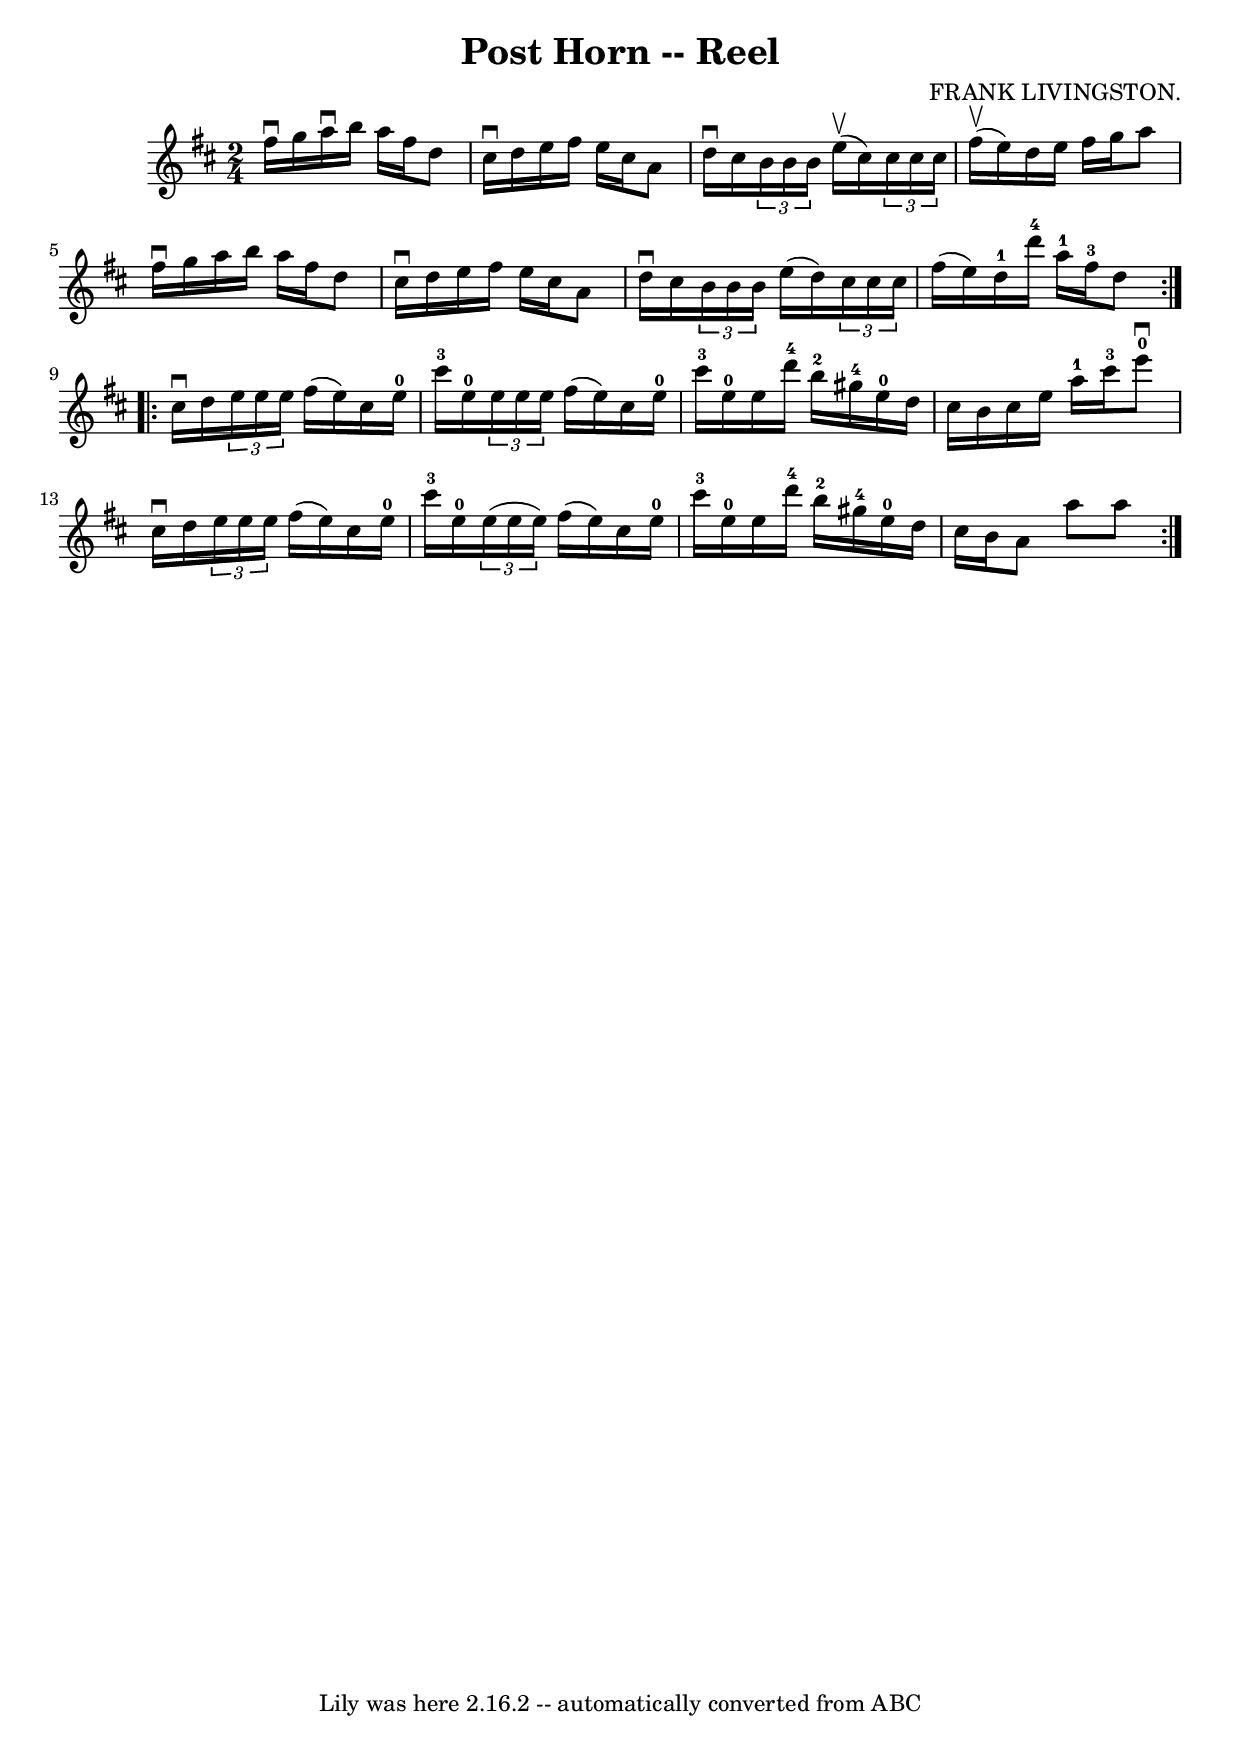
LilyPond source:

\version "2.7.40"
\include "Mammoth.ily"
\header {
	%% book = "Ryan's Mammoth Collection"
	composer = "FRANK LIVINGSTON."
	crossRefNumber = "1"
	footnotes = "\\\\307"
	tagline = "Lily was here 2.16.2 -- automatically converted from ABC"
	title = "Post Horn -- Reel"
}
voicedefault =  {


\repeat volta 2 {
\time 2/4 
\key d \major fis''16^\downbow g''16  |
 a''16 
^\downbow b''16 a''16 fis''16 d''8 cis''16^\downbow d''16    
|
 e''16 fis''16 e''16 cis''16 a'8 d''16^\downbow   
cis''16    |
   \times 2/3 { b'16 b'16 b'16  } e''16^\upbow(
cis''16)   \times 2/3 { cis''16 cis''16 cis''16  } fis''16 
^\upbow(e''16)   |
 d''16 e''16 fis''16 g''16 a''8    
fis''16^\downbow g''16    |
 a''16 b''16 a''16 fis''16    
d''8 cis''16^\downbow d''16    |
 e''16 fis''16 e''16    
cis''16 a'8 d''16^\downbow cis''16    |
   \times 2/3 { b'16   
 b'16 b'16  } e''16 (d''16)   \times 2/3 { cis''16 cis''16    
cis''16  } fis''16 (e''16)   |
 d''16-1 d'''16-4   
a''16-1 fis''16-3 d''8  }     \repeat volta 2 { cis''16^\downbow   
d''16  |
     \times 2/3 { e''16 e''16 e''16  } fis''16 (
e''16) cis''16 e''16-0 cis'''16-3 e''16-0   |
   
\times 2/3 { e''16 e''16 e''16  } fis''16 (e''16) cis''16    
e''16-0 cis'''16-3 e''16-0   |
 e''16 d'''16-4   
b''16-2 gis''16-4 e''16-0 d''16 cis''16 b'16    |
 
 cis''16 e''16 a''16-1 cis'''16-3 e'''8-0^\downbow   
cis''16^\downbow d''16    |
     \times 2/3 { e''16 e''16    
e''16  } fis''16 (e''16) cis''16 e''16-0 cis'''16-3   
e''16-0   |
   \times 2/3 { e''16 (e''16 e''16) } fis''16 
(e''16) cis''16 e''16-0 cis'''16-3 e''16-0   |
   
 e''16 d'''16-4 b''16-2 gis''16-4 e''16-0 d''16    
cis''16 b'16    |
 a'8 a''8 a''8    }   
}

\score{
    <<

	\context Staff="default"
	{
	    \voicedefault 
	}

    >>
	\layout {
	}
	\midi {}
}
